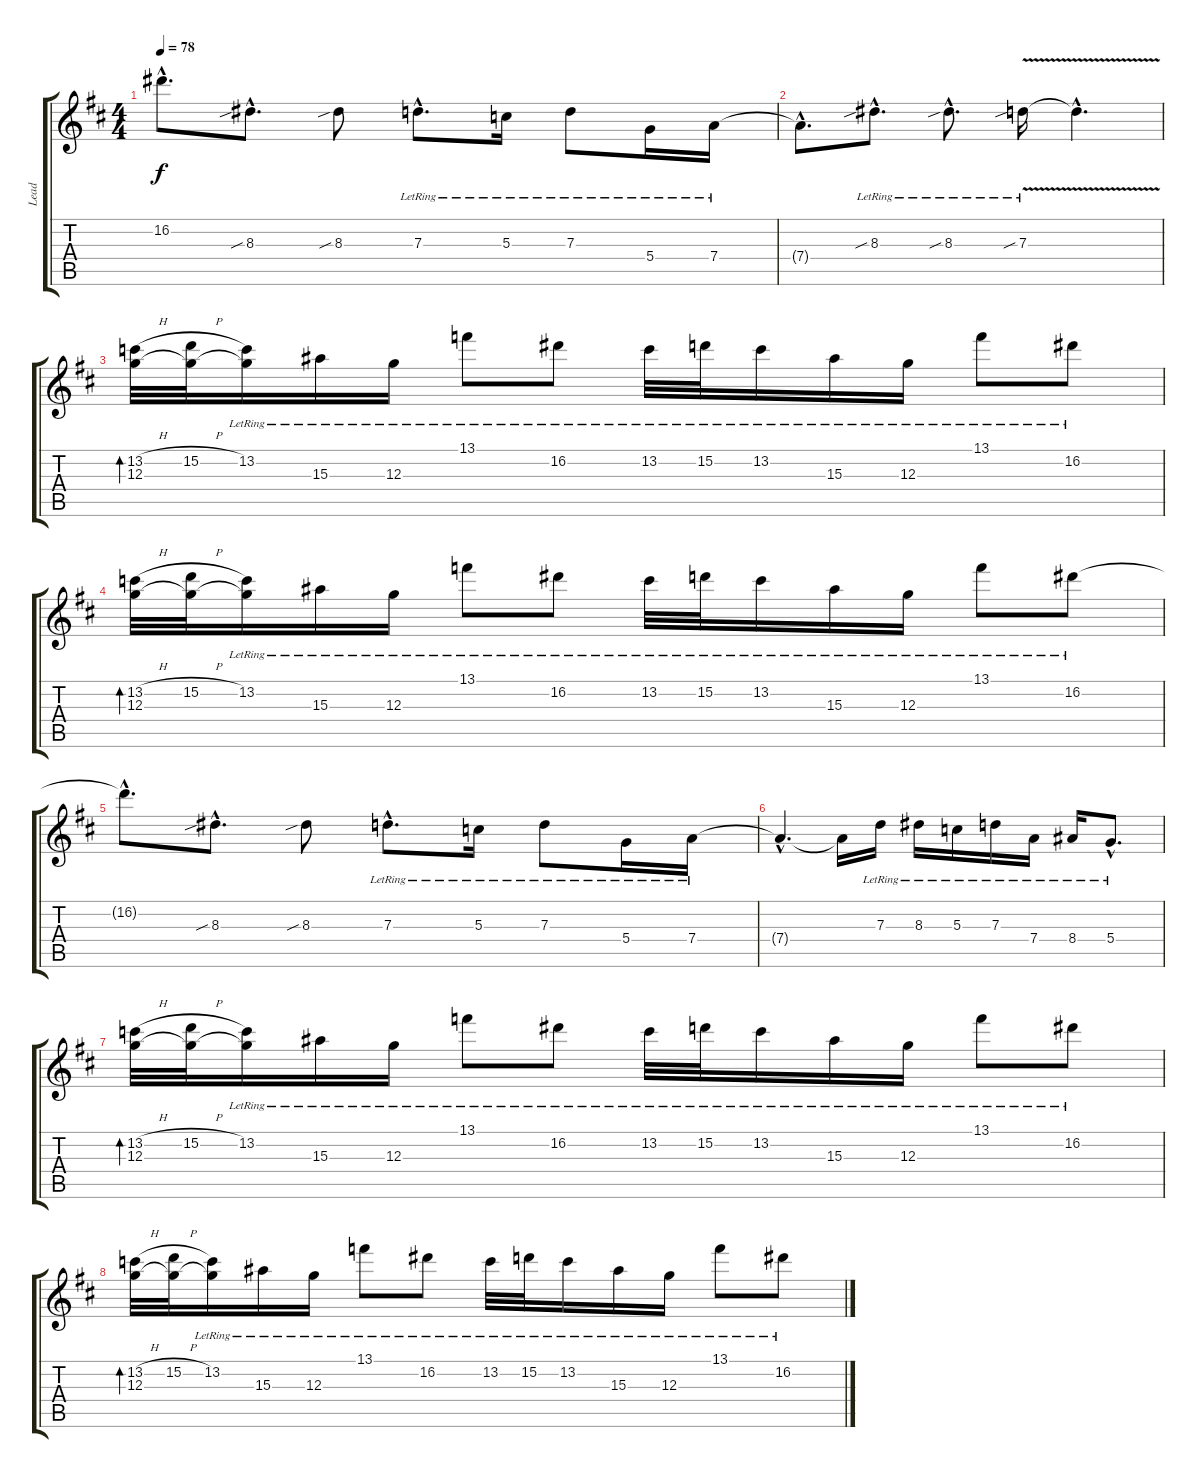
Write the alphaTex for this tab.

\track ("Lead" "Lead") {instrument distortionguitar}
\staff {score tabs}
\tuning (E4 B3 G3 D3 A2 D2) {hide}
\ts (4 4)
\tempo 78
\clef g2
\ks d
16.2{hac t}.8{d dy f} 8.3{sib hac}.8{d} 8.3{sib}.8 7.3{hac lr}.8{d} 5.3{lr}.16 7.3{lr}.8 5.4{lr}.16 7.4{lr}.16 |
7.4{hac t}.8{d} 8.3{sib hac lr}.8{d} 8.3{sib hac lr}.8{d} 7.3{v sib lr}.16 7.3{hac t}.4{d} |
(13.2{h} 12.3).32{bd 60} (15.2{h} 12.3{t}).32 (13.2{lr} 12.3{t}).16 15.3{lr}.16 12.3{lr}.16 13.1{lr}.8 16.2{lr}.8 13.2{lr}.32 15.2{lr}.32 13.2{lr}.16 15.3{lr}.16 12.3{lr}.16 13.1{lr}.8 16.2{lr}.8 |
(13.2{h} 12.3).32{bd 60} (15.2{h} 12.3{t}).32 (13.2{lr} 12.3{t}).16 15.3{lr}.16 12.3{lr}.16 13.1{lr}.8 16.2{lr}.8 13.2{lr}.32 15.2{lr}.32 13.2{lr}.16 15.3{lr}.16 12.3{lr}.16 13.1{lr}.8 16.2{lr}.8 |
16.2{hac t}.8{d} 8.3{sib hac}.8{d} 8.3{sib}.8 7.3{hac lr}.8{d} 5.3{lr}.16 7.3{lr}.8 5.4{lr}.16 7.4{lr}.16 |
7.4{hac t}.4{d} 7.4{t}.16 7.3{lr}.16 8.3{lr}.16 5.3{lr}.16 7.3{lr}.16 7.4{lr}.16 8.4{lr}.16 5.4{hac lr}.8{d} |
(13.2{h} 12.3).32{bd 60} (15.2{h} 12.3{t}).32 (13.2{lr} 12.3{t}).16 15.3{lr}.16 12.3{lr}.16 13.1{lr}.8 16.2{lr}.8 13.2{lr}.32 15.2{lr}.32 13.2{lr}.16 15.3{lr}.16 12.3{lr}.16 13.1{lr}.8 16.2{lr}.8 |
(13.2{h} 12.3).32{bd 60} (15.2{h} 12.3{t}).32 (13.2{lr} 12.3{t}).16 15.3{lr}.16 12.3{lr}.16 13.1{lr}.8 16.2{lr}.8 13.2{lr}.32 15.2{lr}.32 13.2{lr}.16 15.3{lr}.16 12.3{lr}.16 13.1{lr}.8 16.2{lr}.8
